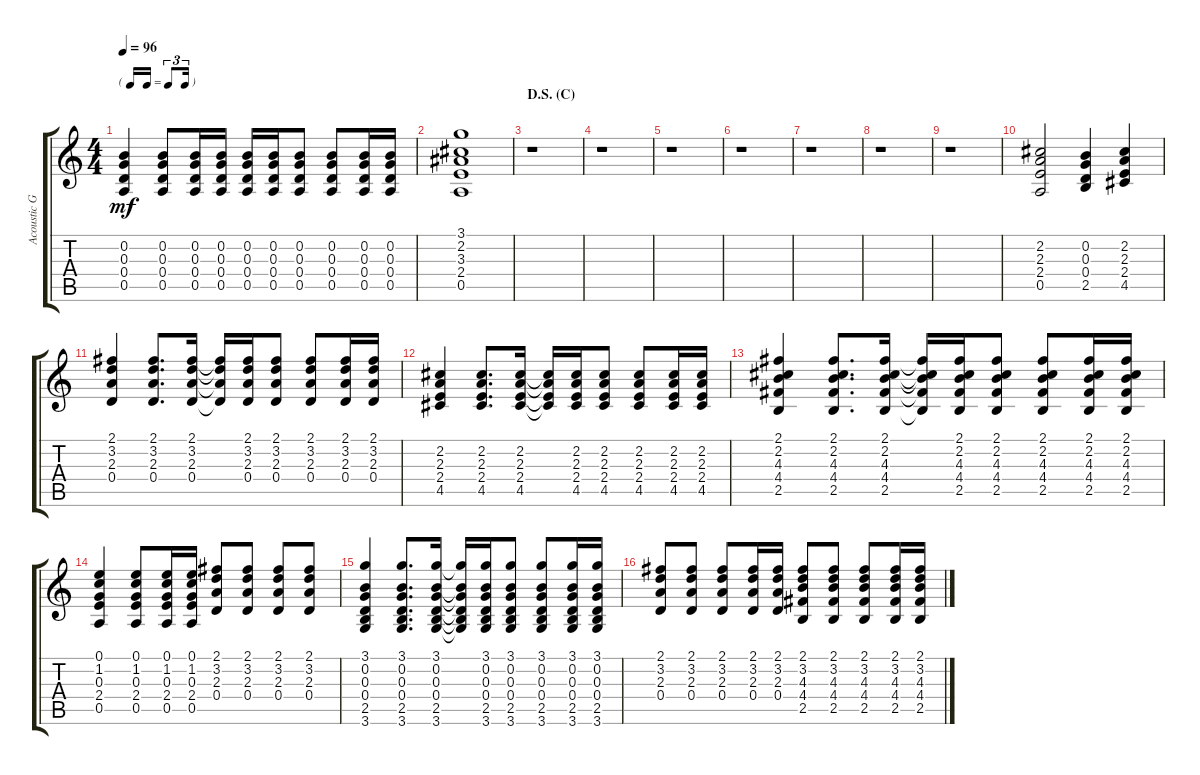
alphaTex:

\track ("Acoustic Guitar" "Acoustic G") {instrument acousticguitarnylon}
\staff {score tabs}
\tuning (E4 B3 G3 D3 A2 E2) {hide}
\ts (4 4)
\tf triplet16th
\tempo 96
\clef g2
\ks c
(0.2 0.3 0.4 0.5).4{dy mf} (0.2 0.3 0.4 0.5).8 (0.2 0.3 0.4 0.5).16 (0.2 0.3 0.4 0.5).16 (0.2 0.3 0.4 0.5).16 (0.2 0.3 0.4 0.5).16 (0.2 0.3 0.4 0.5).8 (0.2 0.3 0.4 0.5).8 (0.2 0.3 0.4 0.5).16 (0.2 0.3 0.4 0.5).16 |
(3.1 2.2 3.3 2.4 0.5).1 |
\section ("" "D.S. (C)")
r.1 |
r.1 |
r.1 |
r.1 |
r.1 |
r.1 |
r.1 |
(2.2 2.3 2.4 0.5).2 (0.2 0.3 0.4 2.5).4 (2.2 2.3 2.4 4.5).4 |
(2.1 3.2 2.3 0.4).4 (2.1 3.2 2.3 0.4).8{d} (2.1 3.2 2.3 0.4).16 (2.1{t} 3.2{t} 2.3{t} 0.4{t}).16 (2.1 3.2 2.3 0.4).16 (2.1 3.2 2.3 0.4).8 (2.1 3.2 2.3 0.4).8 (2.1 3.2 2.3 0.4).16 (2.1 3.2 2.3 0.4).16 |
(2.2 2.3 2.4 4.5).4 (2.2 2.3 2.4 4.5).8{d} (2.2 2.3 2.4 4.5).16 (2.2{t} 2.3{t} 2.4{t} 4.5{t}).16 (2.2 2.3 2.4 4.5).16 (2.2 2.3 2.4 4.5).8 (2.2 2.3 2.4 4.5).8 (2.2 2.3 2.4 4.5).16 (2.2 2.3 2.4 4.5).16 |
(2.1 2.2 4.3 4.4 2.5).4 (2.1 2.2 4.3 4.4 2.5).8{d} (2.1 2.2 4.3 4.4 2.5).16 (2.1{t} 2.2{t} 4.3{t} 4.4{t} 2.5{t}).16 (2.1 2.2 4.3 4.4 2.5).16 (2.1 2.2 4.3 4.4 2.5).8 (2.1 2.2 4.3 4.4 2.5).8 (2.1 2.2 4.3 4.4 2.5).16 (2.1 2.2 4.3 4.4 2.5).16 |
(0.1 1.2 0.3 2.4 0.5).4 (0.1 1.2 0.3 2.4 0.5).8 (0.1 1.2 0.3 2.4 0.5).16 (0.1 1.2 0.3 2.4 0.5).16 (2.1 3.2 2.3 0.4).8 (2.1 3.2 2.3 0.4).8 (2.1 3.2 2.3 0.4).8 (2.1 3.2 2.3 0.4).8 |
(3.1 0.2 0.3 0.4 2.5 3.6).4 (3.1 0.2 0.3 0.4 2.5 3.6).8{d} (3.1 0.2 0.3 0.4 2.5 3.6).16 (3.1{t} 0.2{t} 0.3{t} 0.4{t} 2.5{t} 3.6{t}).16 (3.1 0.2 0.3 0.4 2.5 3.6).16 (3.1 0.2 0.3 0.4 2.5 3.6).8 (3.1 0.2 0.3 0.4 2.5 3.6).8 (3.1 0.2 0.3 0.4 2.5 3.6).16 (3.1 0.2 0.3 0.4 2.5 3.6).16 |
(2.1 3.2 2.3 0.4).8 (2.1 3.2 2.3 0.4).8 (2.1 3.2 2.3 0.4).8 (2.1 3.2 2.3 0.4).16 (2.1 3.2 2.3 0.4).16 (2.1 3.2 4.3 4.4 2.5).8 (2.1 3.2 4.3 4.4 2.5).8 (2.1 3.2 4.3 4.4 2.5).8 (2.1 3.2 4.3 4.4 2.5).16 (2.1 3.2 4.3 4.4 2.5).16
